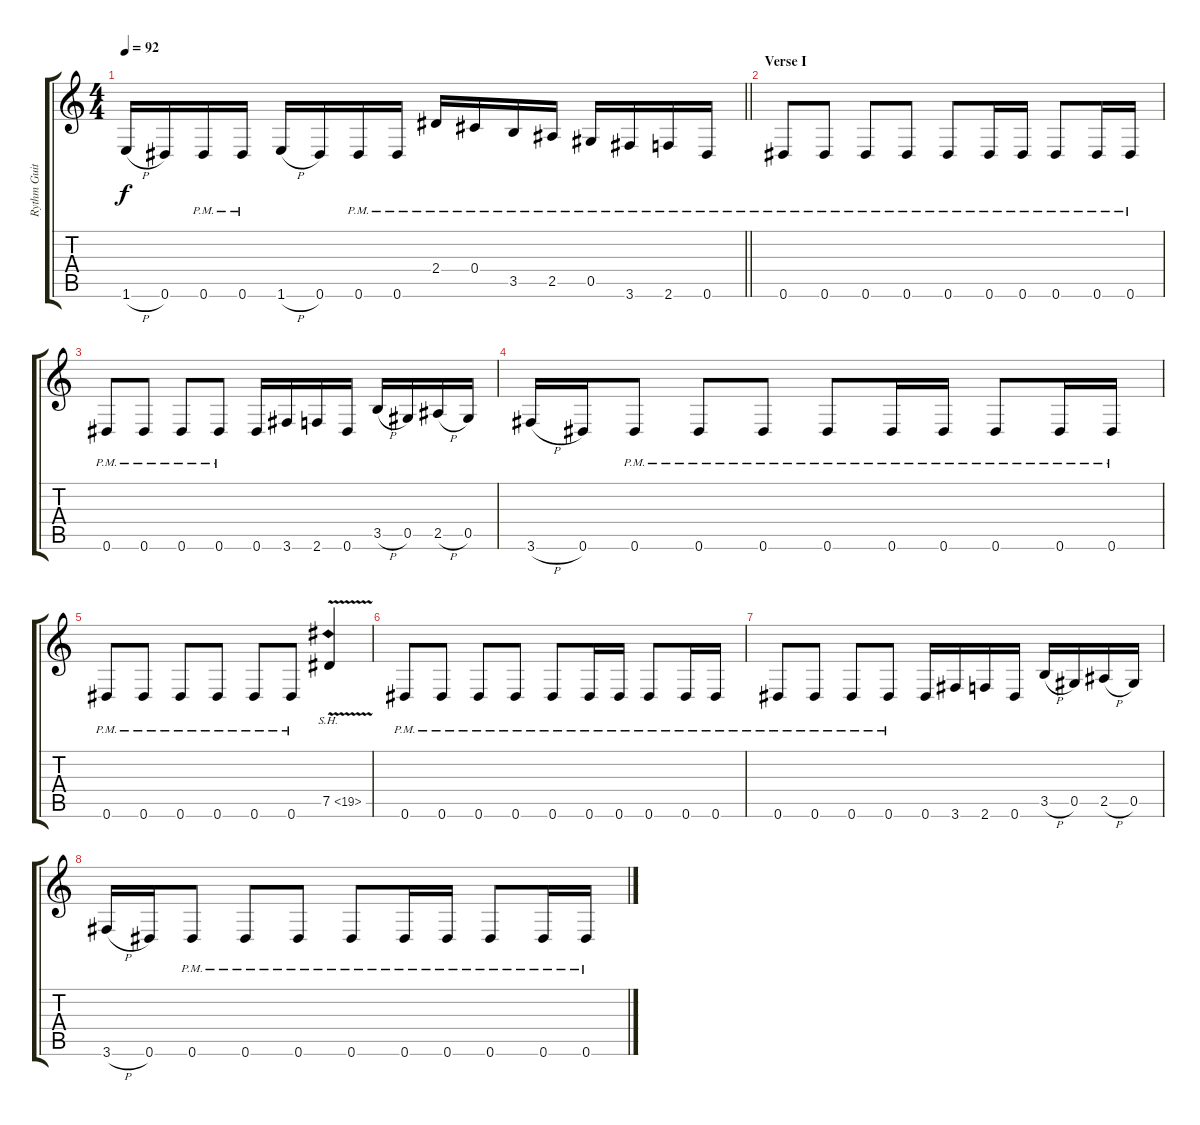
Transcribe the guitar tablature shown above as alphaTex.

\track ("Rythm Guitar II" "Rythm Guit") {instrument overdrivenguitar}
\staff {score tabs}
\tuning (Eb4 Bb3 Gb3 Db3 Ab2 Eb2) {hide}
\ts (4 4)
\tempo 92
\clef g2
\barLineRight lightlight
\ks c
1.6{h}.16{dy f} 0.6.16 0.6{pm}.16 0.6{pm}.16 1.6{h}.16 0.6.16 0.6{pm}.16 0.6{pm}.16 2.4{pm}.16{volume 16} 0.4{pm}.16 3.5{pm}.16 2.5{pm}.16 0.5{pm}.16 3.6{pm}.16 2.6{pm}.16 0.6{pm}.16 |
\section ("" "Verse I")
0.6{pm}.8{volume 13 balance 14 instrument overdrivenguitar} 0.6{pm}.8 0.6{pm}.8 0.6{pm}.8 0.6{pm}.8 0.6{pm}.16 0.6{pm}.16 0.6{pm}.8 0.6{pm}.16 0.6{pm}.16 |
0.6{pm}.8 0.6{pm}.8 0.6{pm}.8 0.6{pm}.8 0.6.16 3.6.16 2.6.16 0.6.16 3.5{h}.16 0.5.16 2.5{h}.16 0.5.16 |
3.6{h}.16 0.6.16 0.6{pm}.8 0.6{pm}.8 0.6{pm}.8 0.6{pm}.8 0.6{pm}.16 0.6{pm}.16 0.6{pm}.8 0.6{pm}.16 0.6{pm}.16 |
0.6{pm}.8 0.6{pm}.8 0.6{pm}.8 0.6{pm}.8 0.6{pm}.8 0.6{pm}.8 7.5{sh 12 v}.4{instrument guitarharmonics} |
0.6{pm}.8{instrument overdrivenguitar} 0.6{pm}.8 0.6{pm}.8 0.6{pm}.8 0.6{pm}.8 0.6{pm}.16 0.6{pm}.16 0.6{pm}.8 0.6{pm}.16 0.6{pm}.16 |
0.6{pm}.8 0.6{pm}.8 0.6{pm}.8 0.6{pm}.8 0.6.16 3.6.16 2.6.16 0.6.16 3.5{h}.16 0.5.16 2.5{h}.16 0.5.16 |
3.6{h}.16 0.6.16 0.6{pm}.8 0.6{pm}.8 0.6{pm}.8 0.6{pm}.8 0.6{pm}.16 0.6{pm}.16 0.6{pm}.8 0.6{pm}.16 0.6{pm}.16
